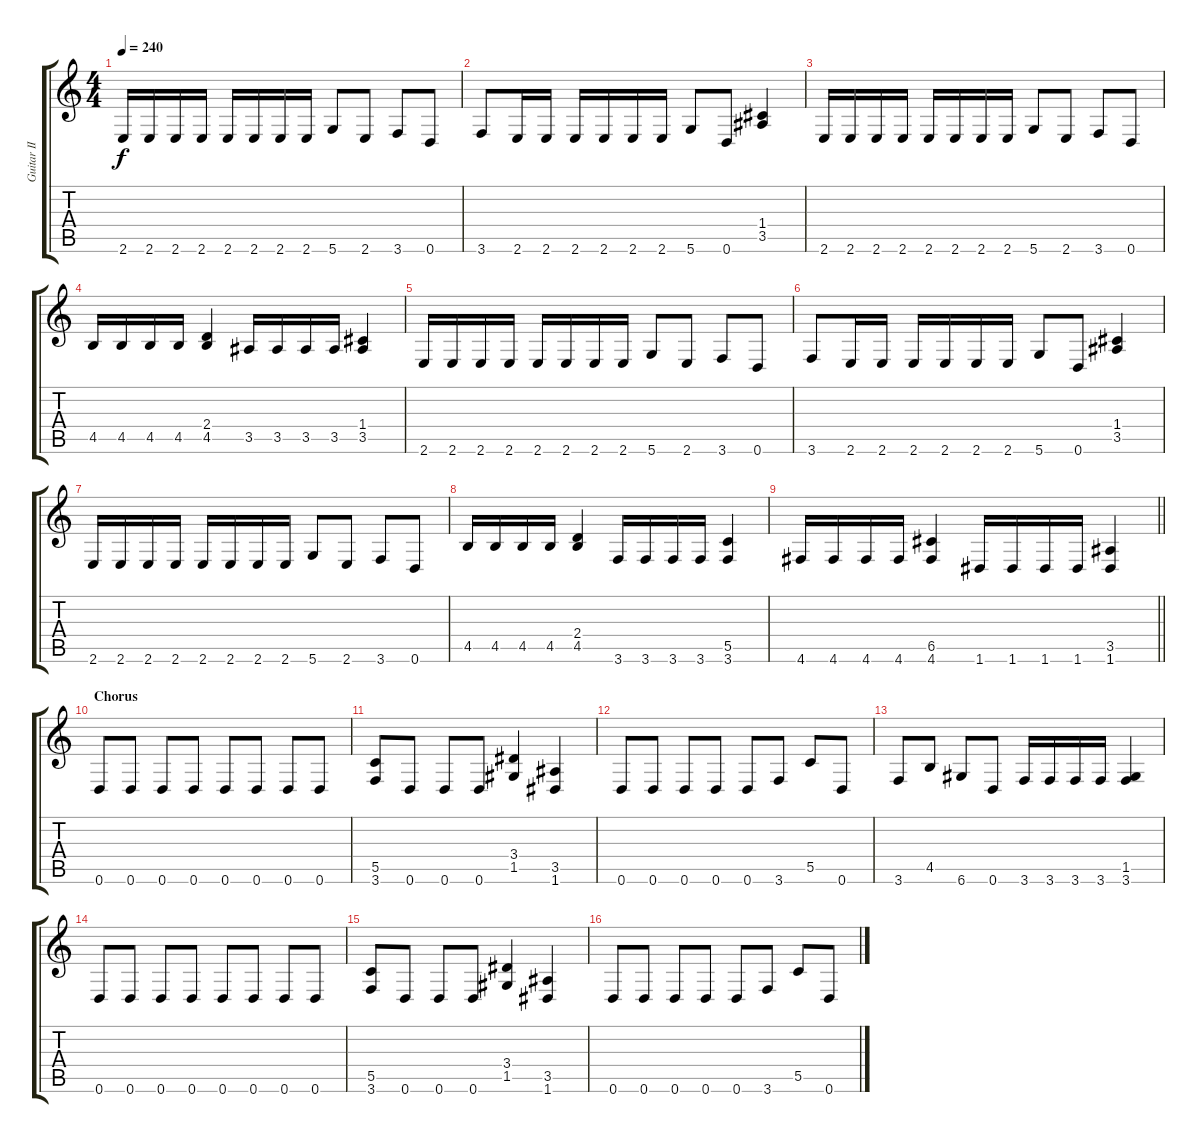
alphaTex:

\track ("Guitar II" "Guitar II") {instrument distortionguitar}
\staff {score tabs}
\tuning (D4 A3 F3 C3 G2 D2) {hide}
\ts (4 4)
\tempo 240
\clef g2
\ks c
2.6.16{dy f} 2.6.16 2.6.16 2.6.16 2.6.16 2.6.16 2.6.16 2.6.16 5.6.8 2.6.8 3.6.8 0.6.8 |
3.6.8 2.6.16 2.6.16 2.6.16 2.6.16 2.6.16 2.6.16 5.6.8 0.6.8 (1.4 3.5).4 |
2.6.16 2.6.16 2.6.16 2.6.16 2.6.16 2.6.16 2.6.16 2.6.16 5.6.8 2.6.8 3.6.8 0.6.8 |
4.5.16 4.5.16 4.5.16 4.5.16 (2.4 4.5).4 3.5.16 3.5.16 3.5.16 3.5.16 (1.4 3.5).4 |
2.6.16 2.6.16 2.6.16 2.6.16 2.6.16 2.6.16 2.6.16 2.6.16 5.6.8 2.6.8 3.6.8 0.6.8 |
3.6.8 2.6.16 2.6.16 2.6.16 2.6.16 2.6.16 2.6.16 5.6.8 0.6.8 (1.4 3.5).4 |
2.6.16 2.6.16 2.6.16 2.6.16 2.6.16 2.6.16 2.6.16 2.6.16 5.6.8 2.6.8 3.6.8 0.6.8 |
4.5.16 4.5.16 4.5.16 4.5.16 (2.4 4.5).4 3.6.16 3.6.16 3.6.16 3.6.16 (5.5 3.6).4 |
\barLineRight lightlight
4.6.16 4.6.16 4.6.16 4.6.16 (6.5 4.6).4 1.6.16 1.6.16 1.6.16 1.6.16 (3.5 1.6).4 |
\section ("" "Chorus")
0.6.8 0.6.8 0.6.8 0.6.8 0.6.8 0.6.8 0.6.8 0.6.8 |
(5.5 3.6).8 0.6.8 0.6.8 0.6.8 (3.4 1.5).4 (3.5 1.6).4 |
0.6.8 0.6.8 0.6.8 0.6.8 0.6.8 3.6.8 5.5.8 0.6.8 |
3.6.8 4.5.8 6.6.8 0.6.8 3.6.16 3.6.16 3.6.16 3.6.16 (1.5 3.6).4 |
0.6.8 0.6.8 0.6.8 0.6.8 0.6.8 0.6.8 0.6.8 0.6.8 |
(5.5 3.6).8 0.6.8 0.6.8 0.6.8 (3.4 1.5).4 (3.5 1.6).4 |
0.6.8 0.6.8 0.6.8 0.6.8 0.6.8 3.6.8 5.5.8 0.6.8
